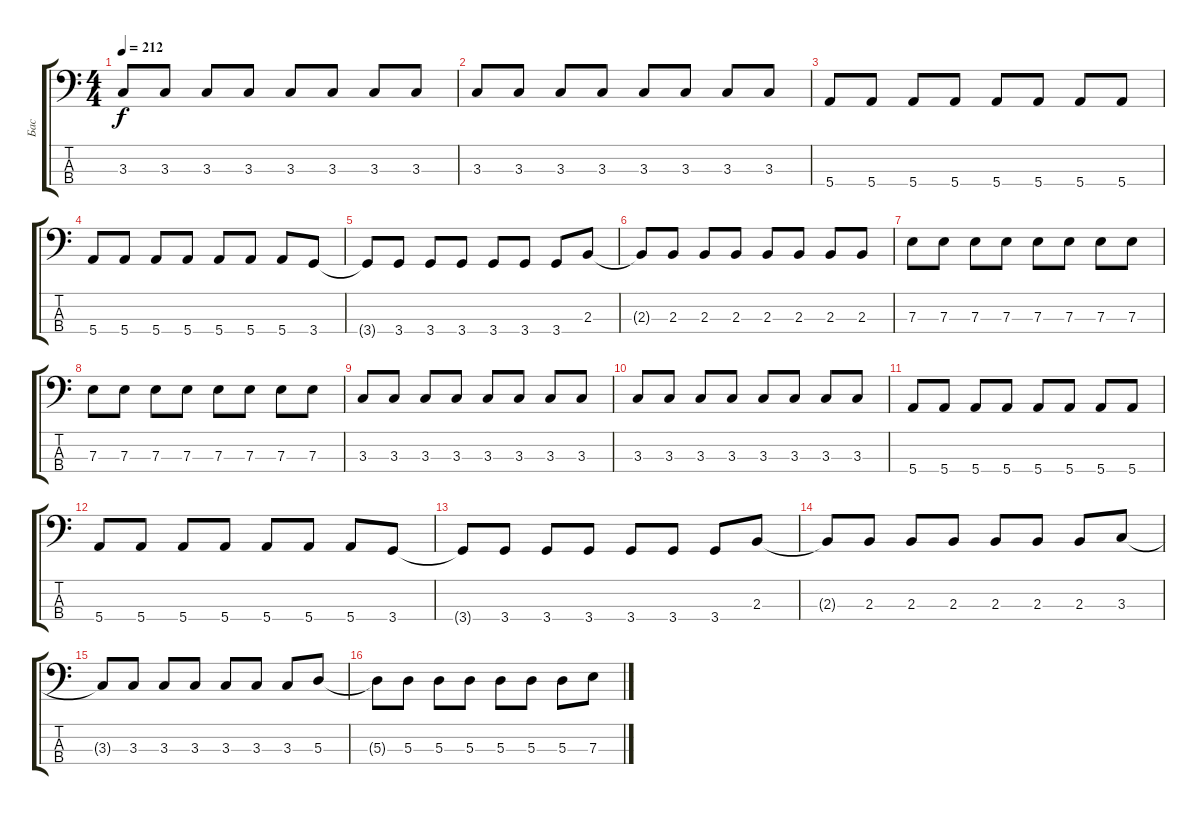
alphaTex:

\track ("Бас" "Бас") {instrument electricbassfinger}
\staff {score tabs}
\tuning (G2 D2 A1 E1) {hide}
\ts (4 4)
\tempo 212
\clef f4
\ks c
3.3.8{dy f} 3.3.8 3.3.8 3.3.8 3.3.8 3.3.8 3.3.8 3.3.8 |
3.3.8 3.3.8 3.3.8 3.3.8 3.3.8 3.3.8 3.3.8 3.3.8 |
5.4.8 5.4.8 5.4.8 5.4.8 5.4.8 5.4.8 5.4.8 5.4.8 |
5.4.8 5.4.8 5.4.8 5.4.8 5.4.8 5.4.8 5.4.8 3.4.8 |
3.4{t}.8 3.4.8 3.4.8 3.4.8 3.4.8 3.4.8 3.4.8 2.3.8 |
2.3{t}.8 2.3.8 2.3.8 2.3.8 2.3.8 2.3.8 2.3.8 2.3.8 |
7.3.8 7.3.8 7.3.8 7.3.8 7.3.8 7.3.8 7.3.8 7.3.8 |
7.3.8 7.3.8 7.3.8 7.3.8 7.3.8 7.3.8 7.3.8 7.3.8 |
3.3.8 3.3.8 3.3.8 3.3.8 3.3.8 3.3.8 3.3.8 3.3.8 |
3.3.8 3.3.8 3.3.8 3.3.8 3.3.8 3.3.8 3.3.8 3.3.8 |
5.4.8 5.4.8 5.4.8 5.4.8 5.4.8 5.4.8 5.4.8 5.4.8 |
5.4.8 5.4.8 5.4.8 5.4.8 5.4.8 5.4.8 5.4.8 3.4.8 |
3.4{t}.8 3.4.8 3.4.8 3.4.8 3.4.8 3.4.8 3.4.8 2.3.8 |
2.3{t}.8 2.3.8 2.3.8 2.3.8 2.3.8 2.3.8 2.3.8 3.3.8 |
3.3{t}.8 3.3.8 3.3.8 3.3.8 3.3.8 3.3.8 3.3.8 5.3.8 |
5.3{t}.8 5.3.8 5.3.8 5.3.8 5.3.8 5.3.8 5.3.8 7.3.8
